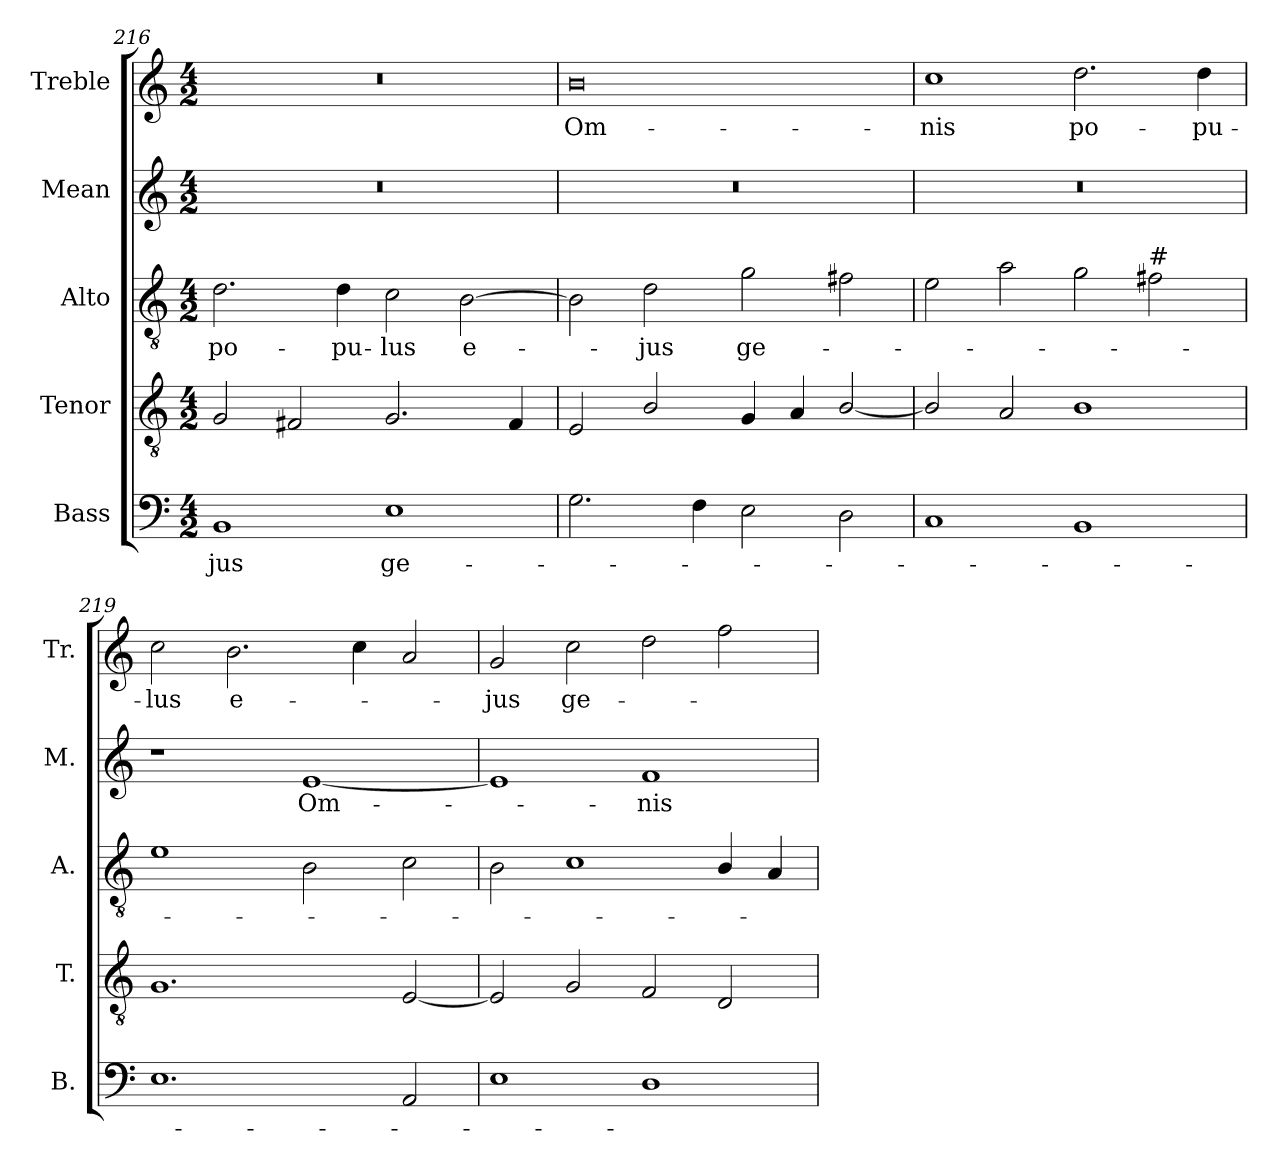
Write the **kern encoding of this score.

**kern	**text	**kern	**kern	**text	**kern	**text	**kern	**text
*part5	*part5	*part4	*part3	*part3	*part2	*part2	*part1	*part1
*staff5	*staff5	*staff4	*staff3	*staff3	*staff2	*staff2	*staff1	*staff1
*I"Bass	*	*I"Tenor	*I"Alto	*	*I"Mean	*	*I"Treble	*
*I'B.	*	*I'T.	*I'A.	*	*I'M.	*	*I'Tr.	*
*clefF4	*	*clefGv2	*clefGv2	*	*clefG2	*	*clefG2	*
*	*	*ITrd7c12	*ITrd7c12	*	*	*	*	*
*k[]	*	*k[]	*k[]	*	*k[]	*	*k[]	*
*C:	*	*C:	*C:	*	*C:	*	*C:	*
*M4/2	*	*M4/2	*M4/2	*	*M4/2	*	*M4/2	*
=216	=216	=216	=216	=216	=216	=216	=216	=216
!	!LO:LY:b:color=#000000	!	!	!	!	!	!	!
!	!	!	!	!LO:LY:b:color=#000000	!LO:N:vis=1	!	!LO:N:vis=1	!
1BBi	-jus	2GGi/	2.Di\	po-	0r	.	0r	.
.	.	2FF#Xi/	.	.	.	.	.	.
!	!	!	!	!LO:LY:b:color=#000000	!	!	!	!
.	.	.	4Di\	-pu-	.	.	.	.
!	!LO:LY:b:color=#000000	!	!	!	!	!	!	!
!	!	!	!	!LO:LY:b:color=#000000	!	!	!	!
1Ei	ge-	2.GGi/	2Ci\	-lus	.	.	.	.
!	!	!	!	!LO:LY:b:color=#000000	!	!	!	!
.	.	.	[>2BBi\	e-	.	.	.	.
.	.	4FF#i/	.	.	.	.	.	.
=217	=217	=217	=217	=217	=217	=217	=217	=217
!	!	!	!	!	!LO:N:vis=1	!	!	!
!	!	!	!	!	!	!	!	!LO:LY:b:color=#000000
2.Gi\	.	2EEi/	2BBi\]	.	0r	.	0bi	Om-
!	!	!	!	!LO:LY:b:color=#000000	!	!	!	!
.	.	2BBi/	2Di\	-jus	.	.	.	.
4Fi\	.	.	.	.	.	.	.	.
!	!	!	!	!LO:LY:b:color=#000000	!	!	!	!
2Ei\	.	4GGi/	2Gi\	ge-	.	.	.	.
.	.	4AAi/	.	.	.	.	.	.
2Di\	.	[<2BBi/	2F#Xi\	.	.	.	.	.
=218	=218	=218	=218	=218	=218	=218	=218	=218
!	!	!	!	!	!LO:N:vis=1	!	!	!
!	!	!	!	!	!	!	!	!LO:LY:b:color=#000000
1Ci	.	2BBi/]	2Ei\	.	0r	.	1cci	-nis
.	.	2AAi/	2Ai\	.	.	.	.	.
!	!	!	!	!	!	!	!	!LO:LY:b:color=#000000
1BBi	.	1BBi	2Gi\	.	.	.	2.ddi\	po-
!	!	!	!LO:TX:a:t=#	!	!	!	!	!
.	.	.	2F#i\	.	.	.	.	.
!	!	!	!	!	!	!	!	!LO:LY:b:color=#000000
.	.	.	.	.	.	.	4ddi\	-pu-
=219	=219	=219	=219	=219	=219	=219	=219	=219
!	!	!	!	!	!	!	!	!LO:LY:b:color=#000000
1.Ei	.	1.GGi	1Ei	.	1r	.	2cci\	-lus
!	!	!	!	!	!	!	!	!LO:LY:b:color=#000000
.	.	.	.	.	.	.	2.bi\	e-
!	!	!	!	!	!	!LO:LY:b:color=#000000	!	!
.	.	.	2BBi\	.	[<1ei	Om-	.	.
.	.	.	.	.	.	.	4cci\	.
2AAi/	.	[<2EEi/	2Ci\	.	.	.	2ai/	.
!!LO:LB:g=z
=220	=220	=220	=220	=220	=220	=220	=220	=220
!	!	!	!	!	!	!	!	!LO:LY:b:color=#000000
1Ei	.	2EEi/]	2BBi\	.	1ei]	.	2gi/	-jus
!	!	!	!	!	!	!	!	!LO:LY:b:color=#000000
.	.	2GGi/	1Ci	.	.	.	2cci\	ge-
!	!	!	!	!	!	!LO:LY:b:color=#000000	!	!
1Di	.	2FFi/	.	.	1fi	-nis	2ddi\	.
.	.	2DDi/	4BBi/	.	.	.	2ffi\	.
.	.	.	4AAi/	.	.	.	.	.
=	=	=	=	=	=	=	=	=
*-	*-	*-	*-	*-	*-	*-	*-	*-
